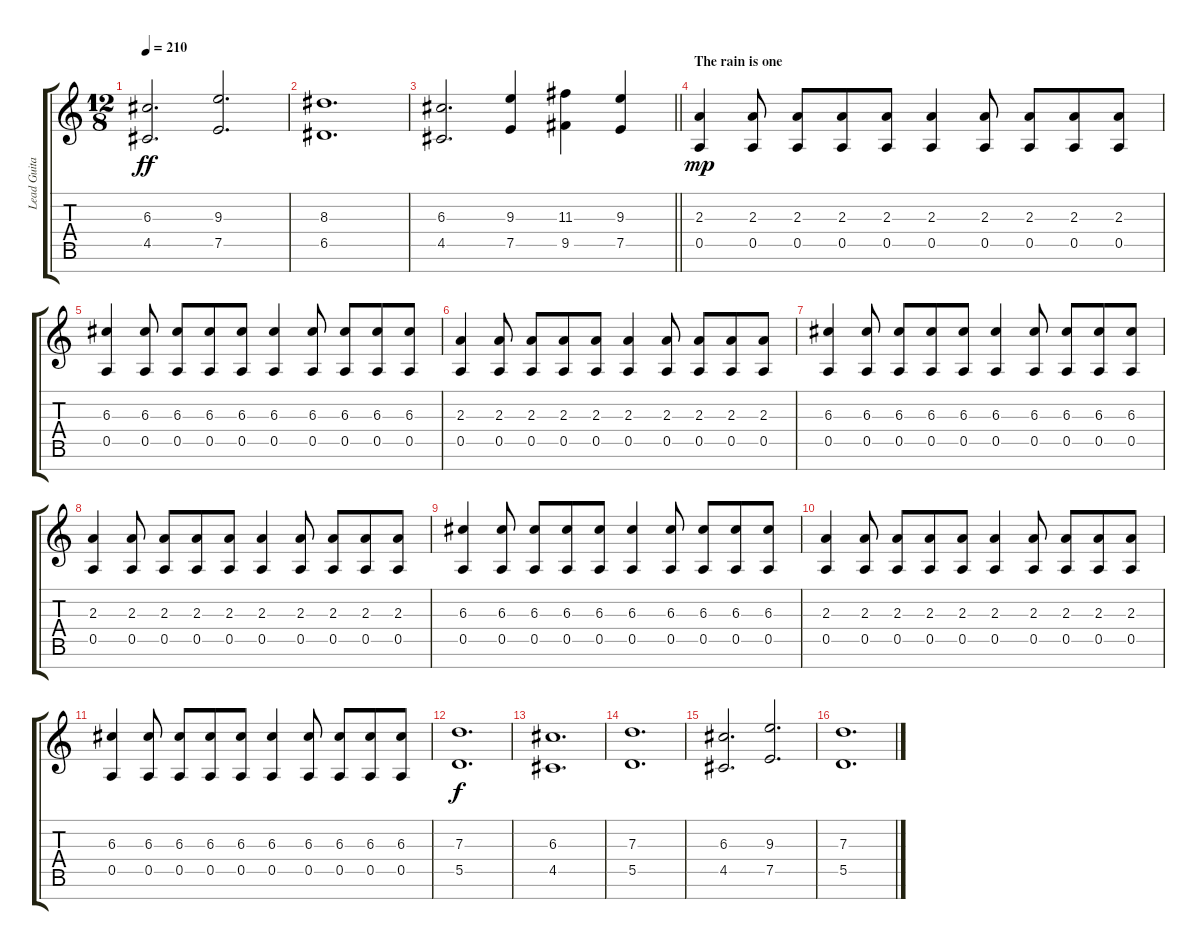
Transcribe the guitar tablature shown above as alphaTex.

\track ("Lead Guitar" "Lead Guita") {instrument overdrivenguitar}
\staff {score tabs}
\tuning (E4 B3 G3 D3 A2 E2 B1) {hide}
\ts (12 8)
\tempo 210
\clef g2
\ks c
(6.3 4.5).2{d dy ff} (9.3 7.5).2{d} |
(8.3 6.5).1{d} |
\barLineRight lightlight
(6.3 4.5).2{d} (9.3 7.5).4 (11.3 9.5).4 (9.3 7.5).4 |
\section ("" "The rain is one")
(2.3 0.5).4{dy mp} (2.3 0.5).8 (2.3 0.5).8 (2.3 0.5).8 (2.3 0.5).8 (2.3 0.5).4 (2.3 0.5).8 (2.3 0.5).8 (2.3 0.5).8 (2.3 0.5).8 |
(6.3 0.5).4 (6.3 0.5).8 (6.3 0.5).8 (6.3 0.5).8 (6.3 0.5).8 (6.3 0.5).4 (6.3 0.5).8 (6.3 0.5).8 (6.3 0.5).8 (6.3 0.5).8 |
(2.3 0.5).4 (2.3 0.5).8 (2.3 0.5).8 (2.3 0.5).8 (2.3 0.5).8 (2.3 0.5).4 (2.3 0.5).8 (2.3 0.5).8 (2.3 0.5).8 (2.3 0.5).8 |
(6.3 0.5).4 (6.3 0.5).8 (6.3 0.5).8 (6.3 0.5).8 (6.3 0.5).8 (6.3 0.5).4 (6.3 0.5).8 (6.3 0.5).8 (6.3 0.5).8 (6.3 0.5).8 |
(2.3 0.5).4 (2.3 0.5).8 (2.3 0.5).8 (2.3 0.5).8 (2.3 0.5).8 (2.3 0.5).4 (2.3 0.5).8 (2.3 0.5).8 (2.3 0.5).8 (2.3 0.5).8 |
(6.3 0.5).4 (6.3 0.5).8 (6.3 0.5).8 (6.3 0.5).8 (6.3 0.5).8 (6.3 0.5).4 (6.3 0.5).8 (6.3 0.5).8 (6.3 0.5).8 (6.3 0.5).8 |
(2.3 0.5).4 (2.3 0.5).8 (2.3 0.5).8 (2.3 0.5).8 (2.3 0.5).8 (2.3 0.5).4 (2.3 0.5).8 (2.3 0.5).8 (2.3 0.5).8 (2.3 0.5).8 |
(6.3 0.5).4 (6.3 0.5).8 (6.3 0.5).8 (6.3 0.5).8 (6.3 0.5).8 (6.3 0.5).4 (6.3 0.5).8 (6.3 0.5).8 (6.3 0.5).8 (6.3 0.5).8 |
(7.3 5.5).1{d dy f} |
(6.3 4.5).1{d} |
(7.3 5.5).1{d} |
(6.3 4.5).2{d} (9.3 7.5).2{d} |
(7.3 5.5).1{d}
